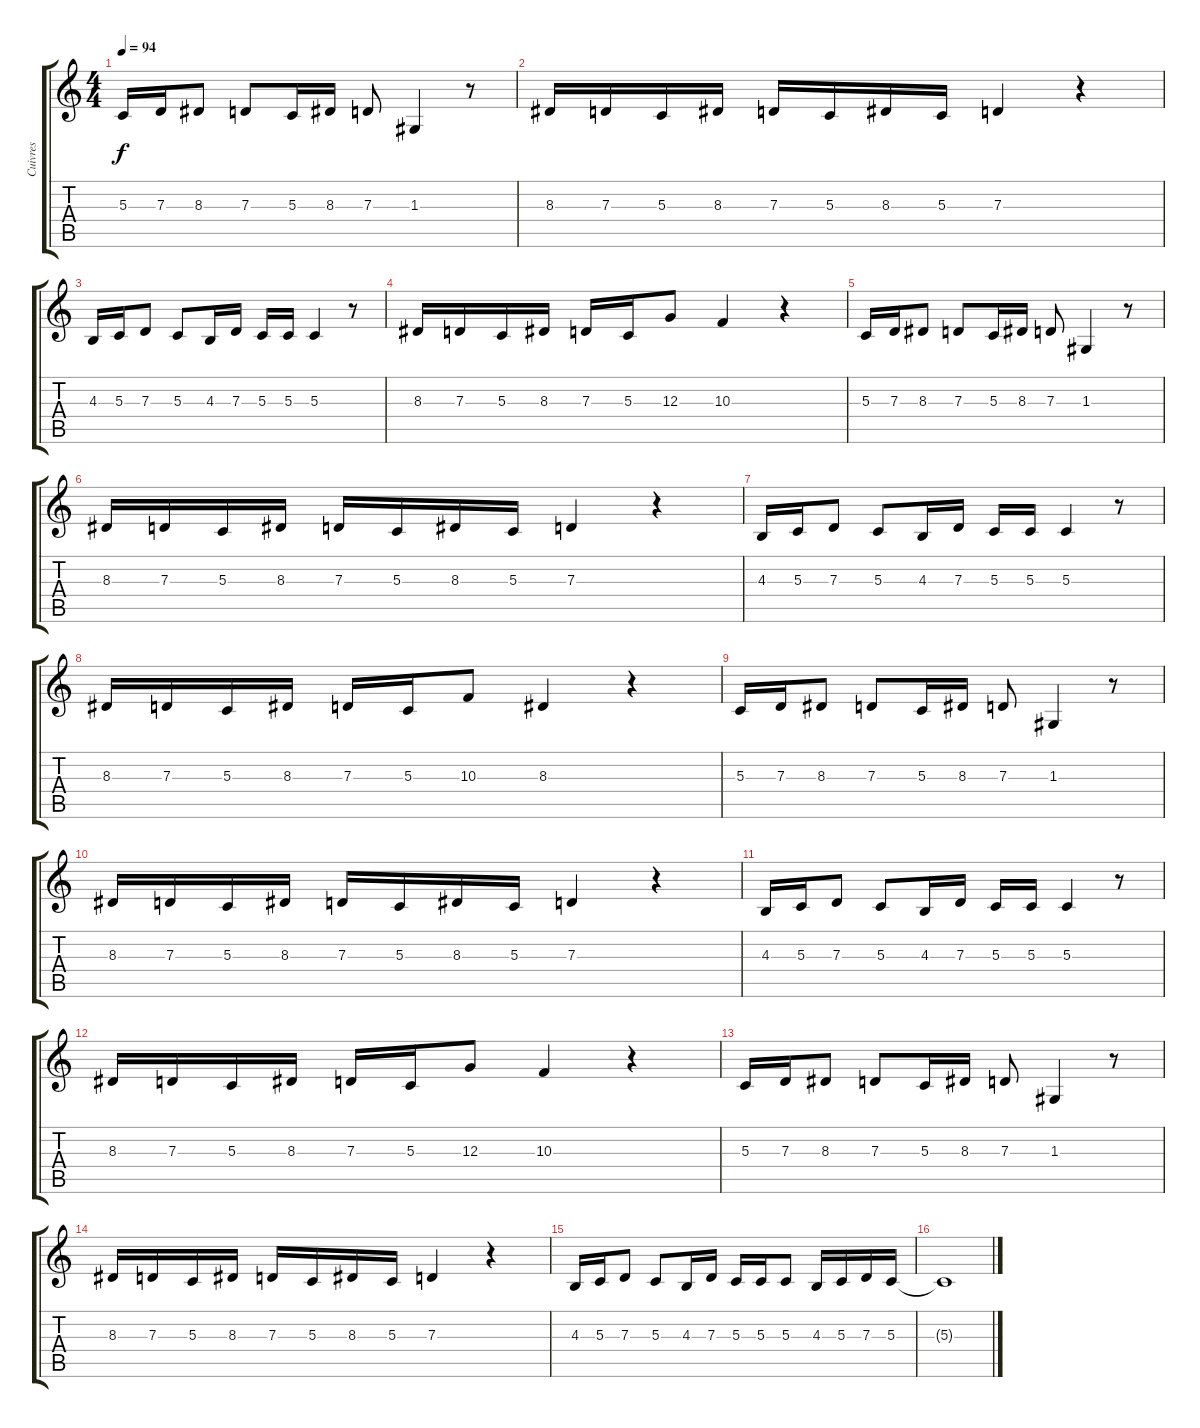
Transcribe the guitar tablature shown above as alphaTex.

\track ("Cuivres" "Cuivres") {instrument trumpet}
\staff {score tabs}
\tuning (E4 B3 G3 D3 A2 E2) {hide}
\ts (4 4)
\tempo 94
\clef g2
\ks c
5.3.16{dy f} 7.3.16 8.3.8 7.3.8 5.3.16 8.3.16 7.3.8 1.3.4 r.8 |
8.3.16 7.3.16 5.3.16 8.3.16 7.3.16 5.3.16 8.3.16 5.3.16 7.3.4 r.4 |
4.3.16 5.3.16 7.3.8 5.3.8 4.3.16 7.3.16 5.3.16 5.3.16 5.3.4 r.8 |
8.3.16 7.3.16 5.3.16 8.3.16 7.3.16 5.3.16 12.3.8 10.3.4 r.4 |
5.3.16 7.3.16 8.3.8 7.3.8 5.3.16 8.3.16 7.3.8 1.3.4 r.8 |
8.3.16 7.3.16 5.3.16 8.3.16 7.3.16 5.3.16 8.3.16 5.3.16 7.3.4 r.4 |
4.3.16 5.3.16 7.3.8 5.3.8 4.3.16 7.3.16 5.3.16 5.3.16 5.3.4 r.8 |
8.3.16 7.3.16 5.3.16 8.3.16 7.3.16 5.3.16 10.3.8 8.3.4 r.4 |
5.3.16 7.3.16 8.3.8 7.3.8 5.3.16 8.3.16 7.3.8 1.3.4 r.8 |
8.3.16 7.3.16 5.3.16 8.3.16 7.3.16 5.3.16 8.3.16 5.3.16 7.3.4 r.4 |
4.3.16 5.3.16 7.3.8 5.3.8 4.3.16 7.3.16 5.3.16 5.3.16 5.3.4 r.8 |
8.3.16 7.3.16 5.3.16 8.3.16 7.3.16 5.3.16 12.3.8 10.3.4 r.4 |
5.3.16 7.3.16 8.3.8 7.3.8 5.3.16 8.3.16 7.3.8 1.3.4 r.8 |
8.3.16 7.3.16 5.3.16 8.3.16 7.3.16 5.3.16 8.3.16 5.3.16 7.3.4 r.4 |
4.3.16 5.3.16 7.3.8 5.3.8 4.3.16 7.3.16 5.3.16 5.3.16 5.3.8 4.3.16 5.3.16 7.3.16 5.3.16 |
5.3{t}.1
